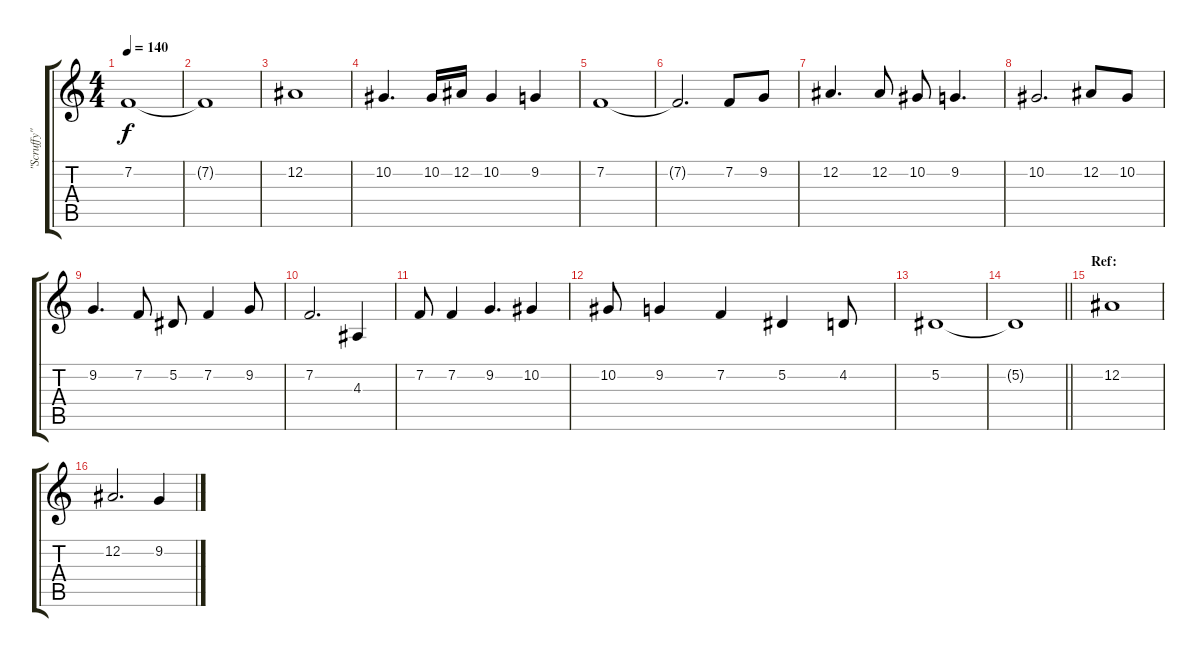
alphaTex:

\track ("\"Scruffy\" Wallace" "\"Scruffy\" ") {instrument bagpipe}
\staff {score tabs}
\tuning (Eb4 Bb3 Gb3 Db3 Ab2 Eb2) {hide}
\ts (4 4)
\tempo 140
\clef g2
\ks c
7.2.1{dy f} |
7.2{t}.1 |
12.2.1 |
10.2.4{d} 10.2.16 12.2.16 10.2.4 9.2.4 |
7.2.1 |
7.2{t}.2{d} 7.2.8 9.2.8 |
12.2.4{d} 12.2.8 10.2.8 9.2.4{d} |
10.2.2{d} 12.2.8 10.2.8 |
9.2.4{d} 7.2.8 5.2.8 7.2.4 9.2.8 |
7.2.2{d} 4.3.4 |
7.2.8 7.2.4 9.2.4{d} 10.2.4 |
10.2.8 9.2.4 7.2.4 5.2.4 4.2.8 |
5.2.1 |
\barLineRight lightlight
5.2{t}.1 |
\section ("" "Ref:")
12.2.1 |
12.2.2{d} 9.2.4
